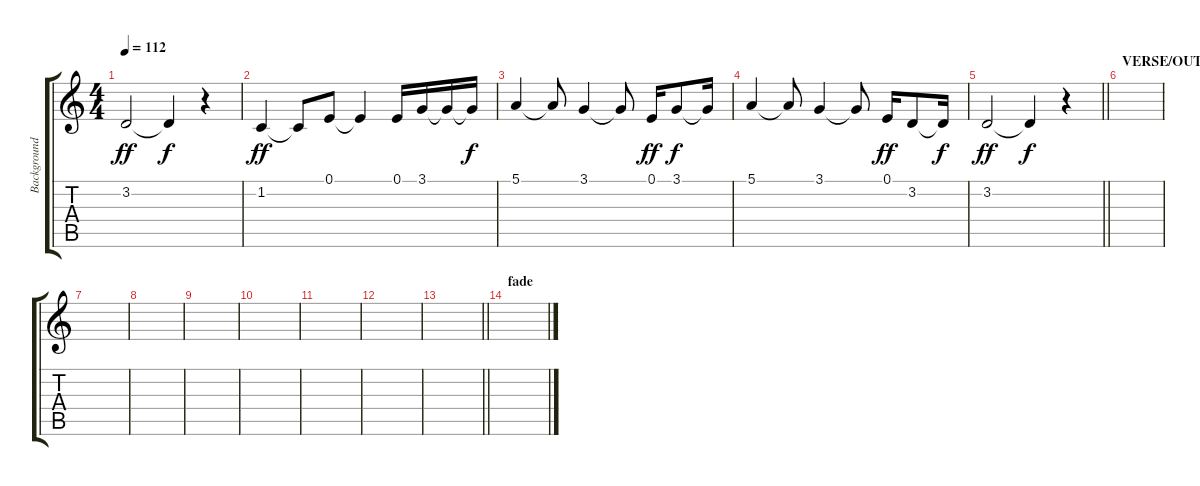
\track ("Background Vocals" "Background") {instrument choiraahs}
\staff {score tabs}
\tuning (E4 B3 G3 D3 A2 E2) {hide}
\ts (4 4)
\tempo 112
\clef g2
\ks c
3.2.2{dy ff} 3.2{t}.4{dy f} r.4 |
1.2.4{dy ff} 1.2{t}.8 0.1.8 0.1{t}.4 0.1.16 3.1.16 3.1{t}.16 3.1{t}.16{dy f} |
5.1.4 5.1{t}.8 3.1.4 3.1{t}.8 0.1.16{dy ff} 3.1.8{dy f} 3.1{t}.16 |
5.1.4 5.1{t}.8 3.1.4 3.1{t}.8 0.1.16{dy ff} 3.2.8 3.2{t}.16{dy f} |
\barLineRight lightlight
3.2.2{dy ff} 3.2{t}.4{dy f} r.4 |
\section ("" "VERSE/OUTRO")
|
|
|
|
|
|
|
\barLineRight lightlight
|
\section ("" "fade")
